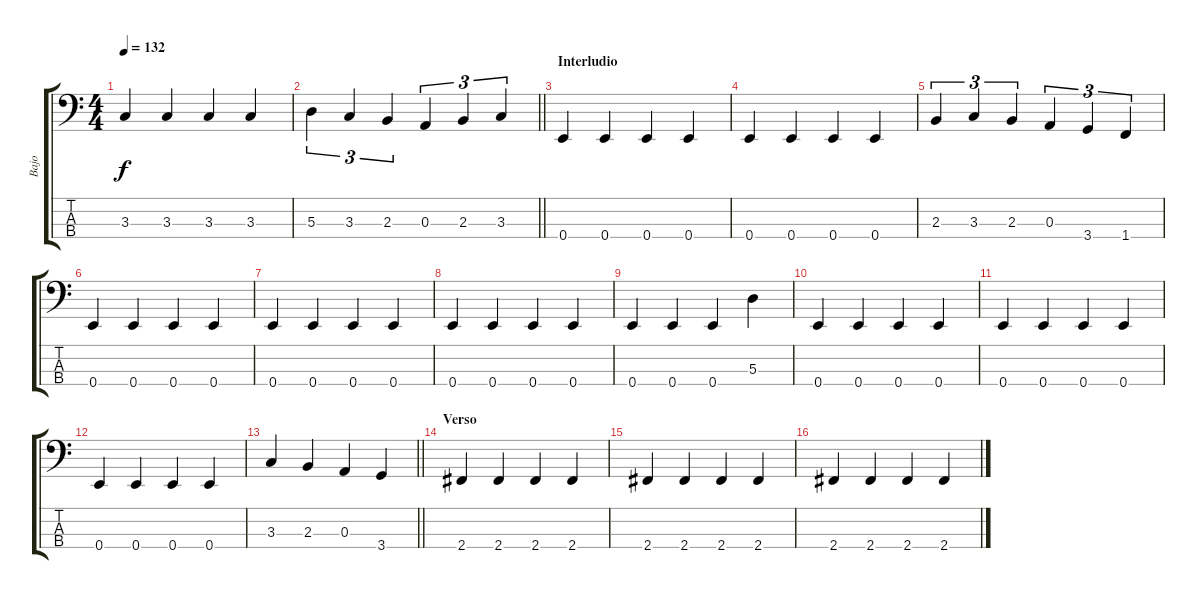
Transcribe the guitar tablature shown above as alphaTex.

\track ("Bajo" "Bajo") {instrument electricbasspick}
\staff {score tabs}
\tuning (G2 D2 A1 E1) {hide}
\ts (4 4)
\tempo 132
\clef f4
\ks c
3.3.4{dy f} 3.3.4 3.3.4 3.3.4 |
\barLineRight lightlight
5.3.4{tu (3 2)} 3.3.4{tu (3 2)} 2.3.4{tu (3 2)} 0.3.4{tu (3 2)} 2.3.4{tu (3 2)} 3.3.4{tu (3 2)} |
\section ("" "Interludio")
0.4.4 0.4.4 0.4.4 0.4.4 |
0.4.4 0.4.4 0.4.4 0.4.4 |
2.3.4{tu (3 2)} 3.3.4{tu (3 2)} 2.3.4{tu (3 2)} 0.3.4{tu (3 2)} 3.4.4{tu (3 2)} 1.4.4{tu (3 2)} |
0.4.4 0.4.4 0.4.4 0.4.4 |
0.4.4 0.4.4 0.4.4 0.4.4 |
0.4.4 0.4.4 0.4.4 0.4.4 |
0.4.4 0.4.4 0.4.4 5.3.4 |
0.4.4 0.4.4 0.4.4 0.4.4 |
0.4.4 0.4.4 0.4.4 0.4.4 |
0.4.4 0.4.4 0.4.4 0.4.4 |
\barLineRight lightlight
3.3.4 2.3.4 0.3.4 3.4.4 |
\section ("" "Verso")
2.4.4 2.4.4 2.4.4 2.4.4 |
2.4.4 2.4.4 2.4.4 2.4.4 |
2.4.4 2.4.4 2.4.4 2.4.4
